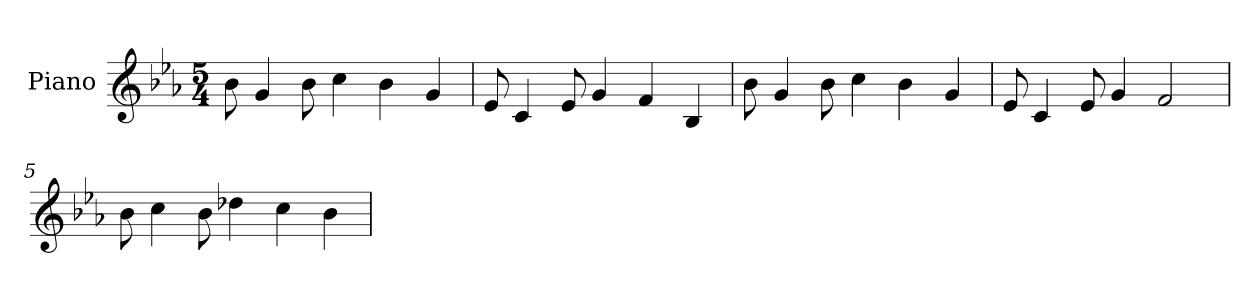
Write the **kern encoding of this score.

**kern
*part1
*staff1
*I"Piano
*I'Pno.
*clefG2
*k[b-e-a-]
*M5/4
*MM120
=1
8b-\
4g/
8b-\
4cc\
4b-\
4g/
=2
8e-/
4c/
8e-/
4g/
4f/
4B-/
=3
8b-\
4g/
8b-\
4cc\
4b-\
4g/
=4
8e-/
4c/
8e-/
4g/
2f/
=5
8b-\
4cc\
8b-\
4dd-X\
4cc\
4b-\
=
*-
